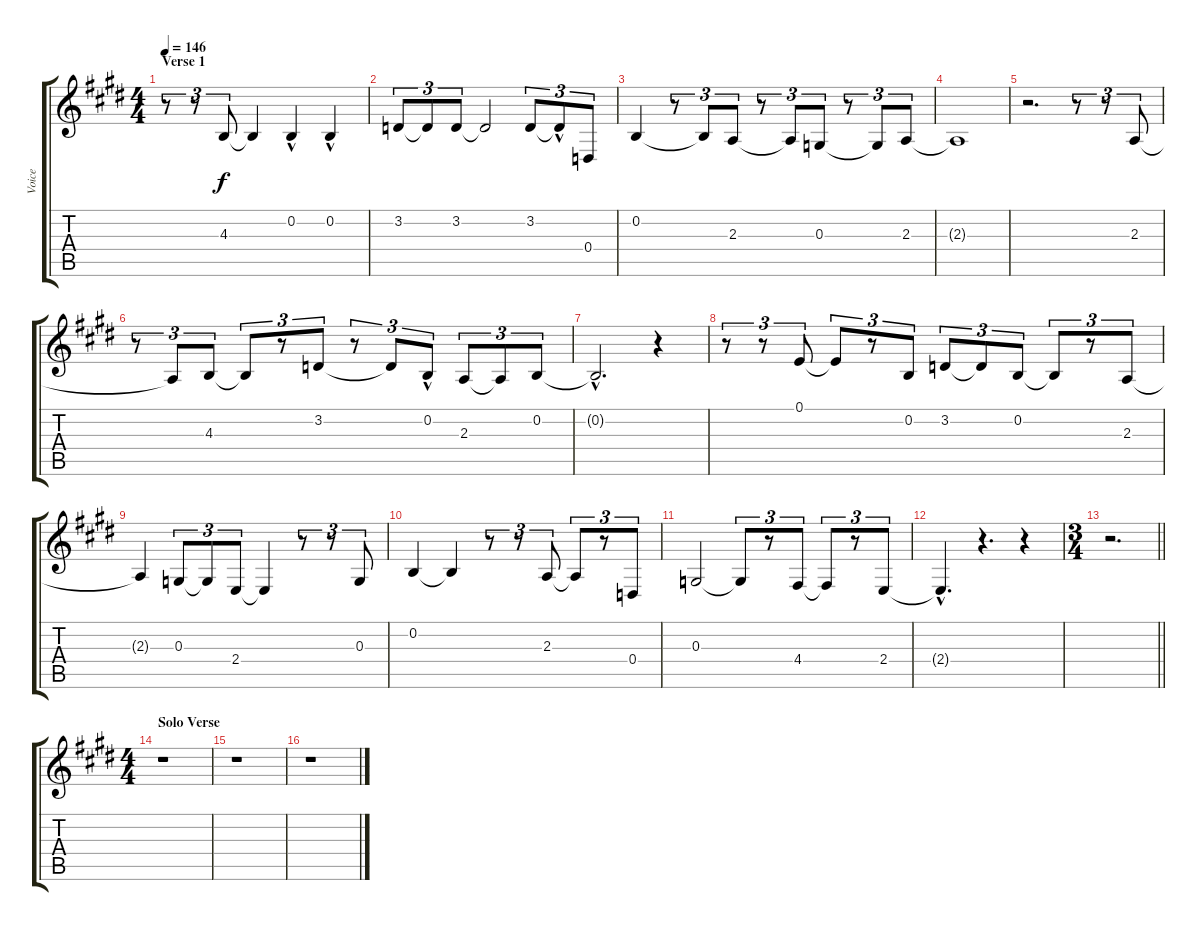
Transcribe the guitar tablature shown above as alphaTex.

\track ("Voice" "Voice") {instrument clarinet}
\staff {score tabs}
\tuning (E4 B3 G3 D3 A2 E2) {hide}
\ts (4 4)
\section ("" "Verse 1")
\tempo 146
\clef g2
\ks e
r.8{tu (3 2) dy f} r.8{tu (3 2)} 4.3.8{tu (3 2)} 4.3{t}.4 0.2{hac}.4 0.2{hac}.4 |
3.2.8{tu (3 2)} 3.2{t}.8{tu (3 2)} 3.2.8{tu (3 2)} 3.2{t}.2 3.2.8{tu (3 2)} 3.2{hac t}.8{tu (3 2)} 0.4.8{tu (3 2)} |
0.2.4 r.8{tu (3 2)} 0.2{t}.8{tu (3 2)} 2.3.8{tu (3 2)} r.8{tu (3 2)} 2.3{t}.8{tu (3 2)} 0.3.8{tu (3 2)} r.8{tu (3 2)} 0.3{t}.8{tu (3 2)} 2.3.8{tu (3 2)} |
2.3{t}.1 |
r.2{d} r.8{tu (3 2)} r.8{tu (3 2)} 2.3.8{tu (3 2)} |
r.8{tu (3 2)} 2.3{t}.8{tu (3 2)} 4.3.8{tu (3 2)} 4.3{t}.8{tu (3 2)} r.8{tu (3 2)} 3.2.8{tu (3 2)} r.8{tu (3 2)} 3.2{t}.8{tu (3 2)} 0.2{hac}.8{tu (3 2)} 2.3.8{tu (3 2)} 2.3{t}.8{tu (3 2)} 0.2.8{tu (3 2)} |
0.2{hac t}.2{d} r.4 |
r.8{tu (3 2)} r.8{tu (3 2)} 0.1.8{tu (3 2)} 0.1{t}.8{tu (3 2)} r.8{tu (3 2)} 0.2.8{tu (3 2)} 3.2.8{tu (3 2)} 3.2{t}.8{tu (3 2)} 0.2.8{tu (3 2)} 0.2{t}.8{tu (3 2)} r.8{tu (3 2)} 2.3.8{tu (3 2)} |
2.3{t}.4 0.3.8{tu (3 2)} 0.3{t}.8{tu (3 2)} 2.4.8{tu (3 2)} 2.4{t}.4 r.8{tu (3 2)} r.8{tu (3 2)} 0.3.8{tu (3 2)} |
0.2.4 0.2{t}.4 r.8{tu (3 2)} r.8{tu (3 2)} 2.3.8{tu (3 2)} 2.3{t}.8{tu (3 2)} r.8{tu (3 2)} 0.4.8{tu (3 2)} |
0.3.2 0.3{t}.8{tu (3 2)} r.8{tu (3 2)} 4.4.8{tu (3 2)} 4.4{t}.8{tu (3 2)} r.8{tu (3 2)} 2.4.8{tu (3 2)} |
2.4{hac t}.4{d} r.4{d} r.4 |
\ts (3 4)
\barLineRight lightlight
r.2{d} |
\ts (4 4)
\section ("" "Solo Verse")
r.1 |
r.1 |
r.1
